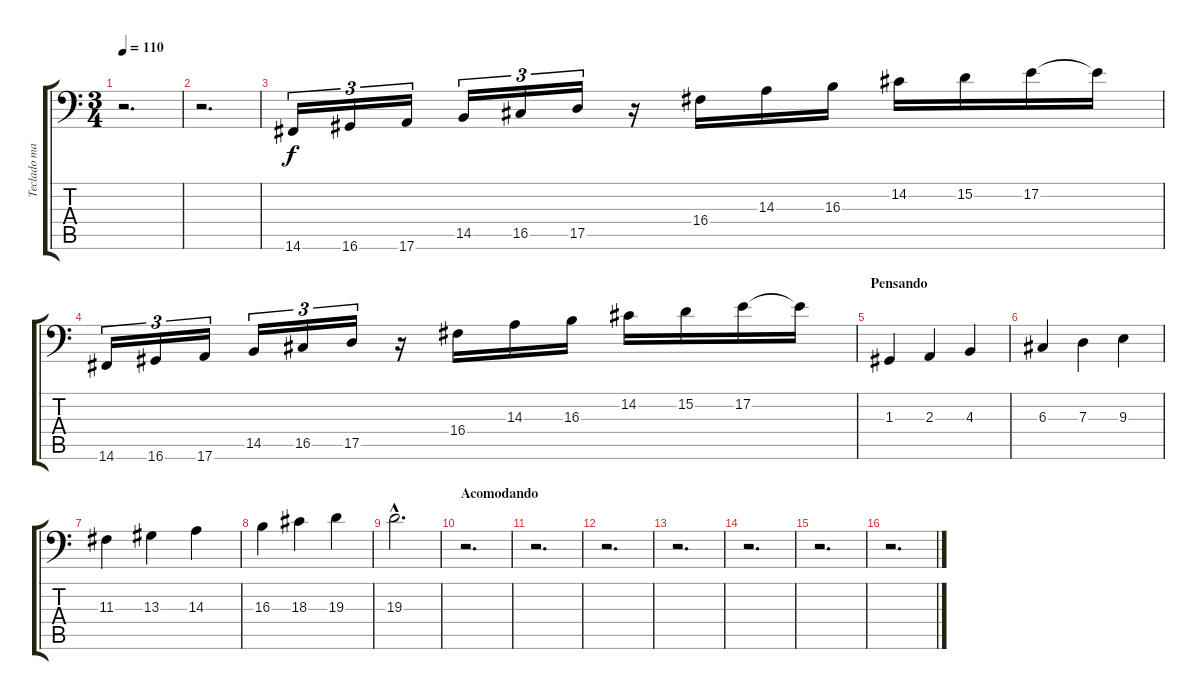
\track ("Teclado mano izquierda" "Teclado ma") {instrument electricgrandpiano}
\staff {score tabs}
\tuning (E3 B2 G2 D2 A1 E1) {hide}
\ts (3 4)
\tempo 110
\clef f4
\ks c
r.2{d dy f} |
r.2{d} |
14.6.16{tu (3 2)} 16.6.16{tu (3 2)} 17.6.16{tu (3 2)} 14.5.16{tu (3 2)} 16.5.16{tu (3 2)} 17.5.16{tu (3 2)} r.16 16.4.16 14.3.16 16.3.16 14.2.16 15.2.16 17.2.16 17.2{t}.16 |
14.6.16{tu (3 2)} 16.6.16{tu (3 2)} 17.6.16{tu (3 2)} 14.5.16{tu (3 2)} 16.5.16{tu (3 2)} 17.5.16{tu (3 2)} r.16 16.4.16 14.3.16 16.3.16 14.2.16 15.2.16 17.2.16 17.2{t}.16 |
\section ("" "Pensando")
1.3.4{volume 11} 2.3.4 4.3.4 |
6.3.4 7.3.4 9.3.4 |
11.3.4 13.3.4 14.3.4 |
16.3.4 18.3.4 19.3.4 |
19.3{hac}.2{d} |
\section ("" "Acomodando")
r.2{d} |
r.2{d} |
r.2{d} |
r.2{d} |
r.2{d} |
r.2{d} |
r.2{d}
